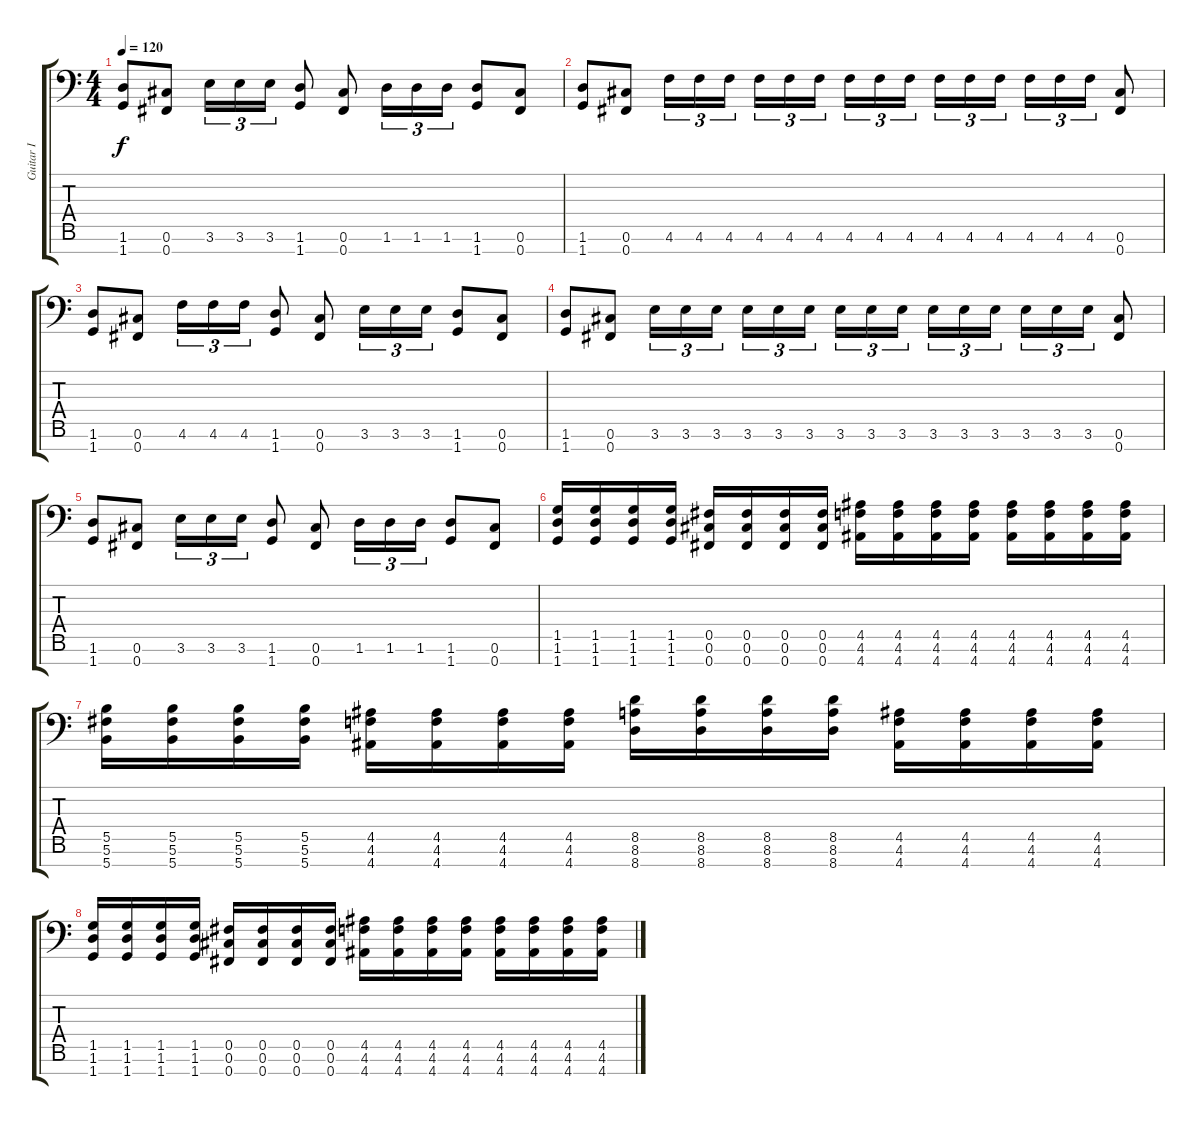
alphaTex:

\track ("Guitar I" "Guitar I") {instrument distortionguitar}
\staff {score tabs}
\tuning (Db4 Ab3 E3 B2 Gb2 Db2 Gb1) {hide}
\ts (4 4)
\tempo 120
\clef f4
\ks c
(1.6 1.7).8{dy f} (0.6 0.7).8 3.6.16{tu (3 2)} 3.6.16{tu (3 2)} 3.6.16{tu (3 2)} (1.6 1.7).8 (0.6 0.7).8 1.6.16{tu (3 2)} 1.6.16{tu (3 2)} 1.6.16{tu (3 2)} (1.6 1.7).8 (0.6 0.7).8 |
(1.6 1.7).8 (0.6 0.7).8 4.6.16{tu (3 2)} 4.6.16{tu (3 2)} 4.6.16{tu (3 2)} 4.6.16{tu (3 2)} 4.6.16{tu (3 2)} 4.6.16{tu (3 2)} 4.6.16{tu (3 2)} 4.6.16{tu (3 2)} 4.6.16{tu (3 2)} 4.6.16{tu (3 2)} 4.6.16{tu (3 2)} 4.6.16{tu (3 2)} 4.6.16{tu (3 2)} 4.6.16{tu (3 2)} 4.6.16{tu (3 2)} (0.6 0.7).8 |
(1.6 1.7).8 (0.6 0.7).8 4.6.16{tu (3 2)} 4.6.16{tu (3 2)} 4.6.16{tu (3 2)} (1.6 1.7).8 (0.6 0.7).8 3.6.16{tu (3 2)} 3.6.16{tu (3 2)} 3.6.16{tu (3 2)} (1.6 1.7).8 (0.6 0.7).8 |
(1.6 1.7).8 (0.6 0.7).8 3.6.16{tu (3 2)} 3.6.16{tu (3 2)} 3.6.16{tu (3 2)} 3.6.16{tu (3 2)} 3.6.16{tu (3 2)} 3.6.16{tu (3 2)} 3.6.16{tu (3 2)} 3.6.16{tu (3 2)} 3.6.16{tu (3 2)} 3.6.16{tu (3 2)} 3.6.16{tu (3 2)} 3.6.16{tu (3 2)} 3.6.16{tu (3 2)} 3.6.16{tu (3 2)} 3.6.16{tu (3 2)} (0.6 0.7).8 |
(1.6 1.7).8 (0.6 0.7).8 3.6.16{tu (3 2)} 3.6.16{tu (3 2)} 3.6.16{tu (3 2)} (1.6 1.7).8 (0.6 0.7).8 1.6.16{tu (3 2)} 1.6.16{tu (3 2)} 1.6.16{tu (3 2)} (1.6 1.7).8 (0.6 0.7).8 |
(1.5 1.6 1.7).16 (1.5 1.6 1.7).16 (1.5 1.6 1.7).16 (1.5 1.6 1.7).16 (0.5 0.6 0.7).16 (0.5 0.6 0.7).16 (0.5 0.6 0.7).16 (0.5 0.6 0.7).16 (4.5 4.6 4.7).16 (4.5 4.6 4.7).16 (4.5 4.6 4.7).16 (4.5 4.6 4.7).16 (4.5 4.6 4.7).16 (4.5 4.6 4.7).16 (4.5 4.6 4.7).16 (4.5 4.6 4.7).16 |
(5.5 5.6 5.7).16 (5.5 5.6 5.7).16 (5.5 5.6 5.7).16 (5.5 5.6 5.7).16 (4.5 4.6 4.7).16 (4.5 4.6 4.7).16 (4.5 4.6 4.7).16 (4.5 4.6 4.7).16 (8.5 8.6 8.7).16 (8.5 8.6 8.7).16 (8.5 8.6 8.7).16 (8.5 8.6 8.7).16 (4.5 4.6 4.7).16 (4.5 4.6 4.7).16 (4.5 4.6 4.7).16 (4.5 4.6 4.7).16 |
(1.5 1.6 1.7).16 (1.5 1.6 1.7).16 (1.5 1.6 1.7).16 (1.5 1.6 1.7).16 (0.5 0.6 0.7).16 (0.5 0.6 0.7).16 (0.5 0.6 0.7).16 (0.5 0.6 0.7).16 (4.5 4.6 4.7).16 (4.5 4.6 4.7).16 (4.5 4.6 4.7).16 (4.5 4.6 4.7).16 (4.5 4.6 4.7).16 (4.5 4.6 4.7).16 (4.5 4.6 4.7).16 (4.5 4.6 4.7).16
